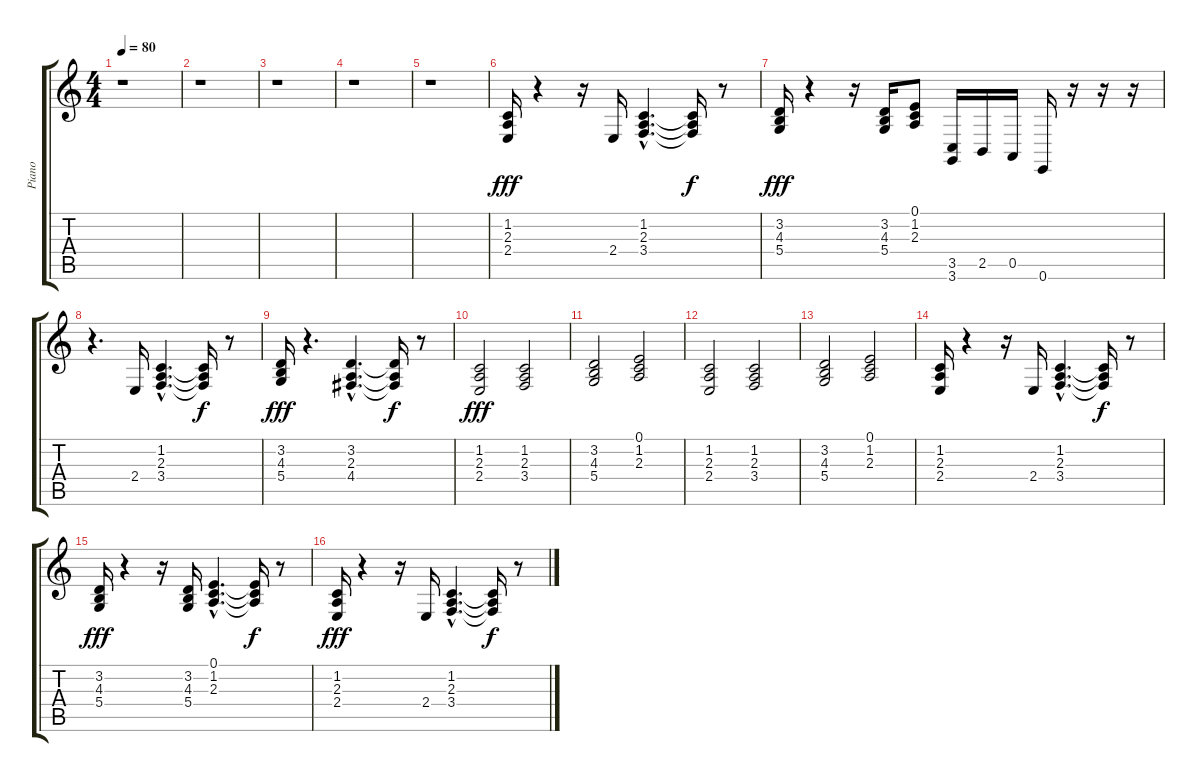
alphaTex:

\track ("Piano" "Piano") {instrument acousticgrandpiano}
\staff {score tabs}
\tuning (E4 B3 G3 D3 A2 E2) {hide}
\ts (4 4)
\tempo 80
\clef g2
\ks c
r.1{dy fff instrument acousticgrandpiano} |
r.1 |
r.1 |
r.1 |
r.1 |
(1.2 2.3 2.4).16 r.4 r.16 2.4.16 (1.2{hac} 2.3{hac} 3.4{hac}).4{d} (1.2{t} 2.3{t} 3.4{t}).16{dy f} r.8 |
(3.2 4.3 5.4).16{dy fff} r.4 r.16 (3.2 4.3 5.4).16 (0.1 1.2 2.3).8 (3.5 3.6).16 2.5.16 0.5.16 0.6.16 r.16 r.16 r.16 |
r.4{d} 2.4.16 (1.2{hac} 2.3{hac} 3.4{hac}).4{d} (1.2{t} 2.3{t} 3.4{t}).16{dy f} r.8 |
(3.2 4.3 5.4).16{dy fff} r.4{d} (3.2{hac} 2.3{hac} 4.4{hac}).4{d} (3.2{t} 2.3{t} 4.4{t}).16{dy f} r.8 |
(1.2 2.3 2.4).2{dy fff} (1.2 2.3 3.4).2 |
(3.2 4.3 5.4).2 (0.1 1.2 2.3).2 |
(1.2 2.3 2.4).2 (1.2 2.3 3.4).2 |
(3.2 4.3 5.4).2 (0.1 1.2 2.3).2 |
(1.2 2.3 2.4).16 r.4 r.16 2.4.16 (1.2{hac} 2.3{hac} 3.4{hac}).4{d} (1.2{t} 2.3{t} 3.4{t}).16{dy f} r.8 |
(3.2 4.3 5.4).16{dy fff} r.4 r.16 (3.2 4.3 5.4).16 (0.1{hac} 1.2{hac} 2.3{hac}).4{d} (0.1{t} 1.2{t} 2.3{t}).16{dy f} r.8 |
(1.2 2.3 2.4).16{dy fff} r.4 r.16 2.4.16 (1.2{hac} 2.3{hac} 3.4{hac}).4{d} (1.2{t} 2.3{t} 3.4{t}).16{dy f} r.8
